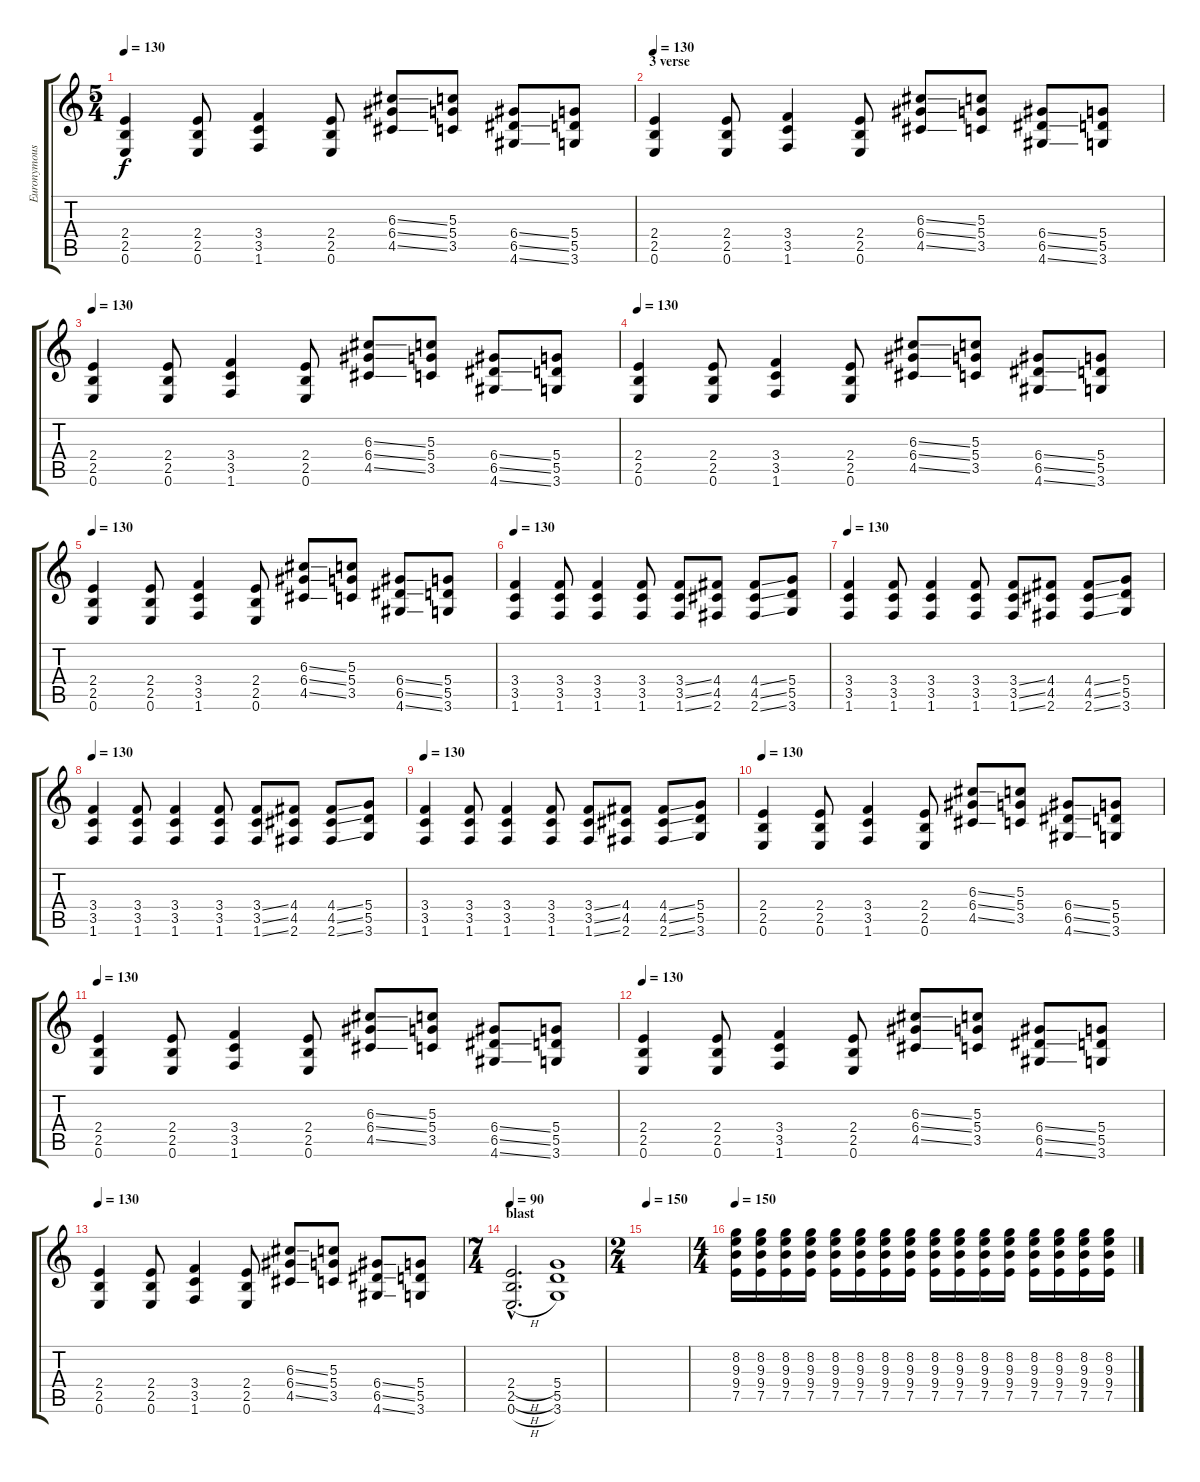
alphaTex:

\track ("Euronymous" "Euronymous") {instrument overdrivenguitar}
\staff {score tabs}
\tuning (E4 B3 G3 D3 A2 E2) {hide}
\ts (5 4)
\tempo 130
\clef g2
\ks c
(2.4 2.5 0.6).4{dy f} (2.4 2.5 0.6).8 (3.4 3.5 1.6).4 (2.4 2.5 0.6).8 (6.3{ss} 6.4{ss} 4.5{ss}).8 (5.3 5.4 3.5).8 (6.4{ss} 6.5{ss} 4.6{ss}).8 (5.4 5.5 3.6).8 |
\section ("" "3 verse")
\tempo 130
(2.4 2.5 0.6).4 (2.4 2.5 0.6).8 (3.4 3.5 1.6).4 (2.4 2.5 0.6).8 (6.3{ss} 6.4{ss} 4.5{ss}).8 (5.3 5.4 3.5).8 (6.4{ss} 6.5{ss} 4.6{ss}).8 (5.4 5.5 3.6).8 |
\tempo 130
(2.4 2.5 0.6).4 (2.4 2.5 0.6).8 (3.4 3.5 1.6).4 (2.4 2.5 0.6).8 (6.3{ss} 6.4{ss} 4.5{ss}).8 (5.3 5.4 3.5).8 (6.4{ss} 6.5{ss} 4.6{ss}).8 (5.4 5.5 3.6).8 |
\tempo 130
(2.4 2.5 0.6).4 (2.4 2.5 0.6).8 (3.4 3.5 1.6).4 (2.4 2.5 0.6).8 (6.3{ss} 6.4{ss} 4.5{ss}).8 (5.3 5.4 3.5).8 (6.4{ss} 6.5{ss} 4.6{ss}).8 (5.4 5.5 3.6).8 |
\tempo 130
(2.4 2.5 0.6).4 (2.4 2.5 0.6).8 (3.4 3.5 1.6).4 (2.4 2.5 0.6).8 (6.3{ss} 6.4{ss} 4.5{ss}).8 (5.3 5.4 3.5).8 (6.4{ss} 6.5{ss} 4.6{ss}).8 (5.4 5.5 3.6).8 |
\tempo 130
(3.4 3.5 1.6).4 (3.4 3.5 1.6).8 (3.4 3.5 1.6).4 (3.4 3.5 1.6).8 (3.4{ss} 3.5{ss} 1.6{ss}).8 (4.4 4.5 2.6).8 (4.4{ss} 4.5{ss} 2.6{ss}).8 (5.4 5.5 3.6).8 |
\tempo 130
(3.4 3.5 1.6).4 (3.4 3.5 1.6).8 (3.4 3.5 1.6).4 (3.4 3.5 1.6).8 (3.4{ss} 3.5{ss} 1.6{ss}).8 (4.4 4.5 2.6).8 (4.4{ss} 4.5{ss} 2.6{ss}).8 (5.4 5.5 3.6).8 |
\tempo 130
(3.4 3.5 1.6).4 (3.4 3.5 1.6).8 (3.4 3.5 1.6).4 (3.4 3.5 1.6).8 (3.4{ss} 3.5{ss} 1.6{ss}).8 (4.4 4.5 2.6).8 (4.4{ss} 4.5{ss} 2.6{ss}).8 (5.4 5.5 3.6).8 |
\tempo 130
(3.4 3.5 1.6).4 (3.4 3.5 1.6).8 (3.4 3.5 1.6).4 (3.4 3.5 1.6).8 (3.4{ss} 3.5{ss} 1.6{ss}).8 (4.4 4.5 2.6).8 (4.4{ss} 4.5{ss} 2.6{ss}).8 (5.4 5.5 3.6).8 |
\tempo 130
(2.4 2.5 0.6).4 (2.4 2.5 0.6).8 (3.4 3.5 1.6).4 (2.4 2.5 0.6).8 (6.3{ss} 6.4{ss} 4.5{ss}).8 (5.3 5.4 3.5).8 (6.4{ss} 6.5{ss} 4.6{ss}).8 (5.4 5.5 3.6).8 |
\tempo 130
(2.4 2.5 0.6).4 (2.4 2.5 0.6).8 (3.4 3.5 1.6).4 (2.4 2.5 0.6).8 (6.3{ss} 6.4{ss} 4.5{ss}).8 (5.3 5.4 3.5).8 (6.4{ss} 6.5{ss} 4.6{ss}).8 (5.4 5.5 3.6).8 |
\tempo 130
(2.4 2.5 0.6).4 (2.4 2.5 0.6).8 (3.4 3.5 1.6).4 (2.4 2.5 0.6).8 (6.3{ss} 6.4{ss} 4.5{ss}).8 (5.3 5.4 3.5).8 (6.4{ss} 6.5{ss} 4.6{ss}).8 (5.4 5.5 3.6).8 |
\tempo 130
(2.4 2.5 0.6).4 (2.4 2.5 0.6).8 (3.4 3.5 1.6).4 (2.4 2.5 0.6).8 (6.3{ss} 6.4{ss} 4.5{ss}).8 (5.3 5.4 3.5).8 (6.4{ss} 6.5{ss} 4.6{ss}).8 (5.4 5.5 3.6).8 |
\ts (7 4)
\section ("" "blast")
\tempo 90
(2.4{h hac} 2.5{h hac} 0.6{h hac}).2{d} (5.4 5.5 3.6).1 |
\ts (2 4)
\tempo 150
|
\ts (4 4)
\tempo 150
(8.2 9.3 9.4 7.5).16 (8.2 9.3 9.4 7.5).16 (8.2 9.3 9.4 7.5).16 (8.2 9.3 9.4 7.5).16 (8.2 9.3 9.4 7.5).16 (8.2 9.3 9.4 7.5).16 (8.2 9.3 9.4 7.5).16 (8.2 9.3 9.4 7.5).16 (8.2 9.3 9.4 7.5).16 (8.2 9.3 9.4 7.5).16 (8.2 9.3 9.4 7.5).16 (8.2 9.3 9.4 7.5).16 (8.2 9.3 9.4 7.5).16 (8.2 9.3 9.4 7.5).16 (8.2 9.3 9.4 7.5).16 (8.2 9.3 9.4 7.5).16
